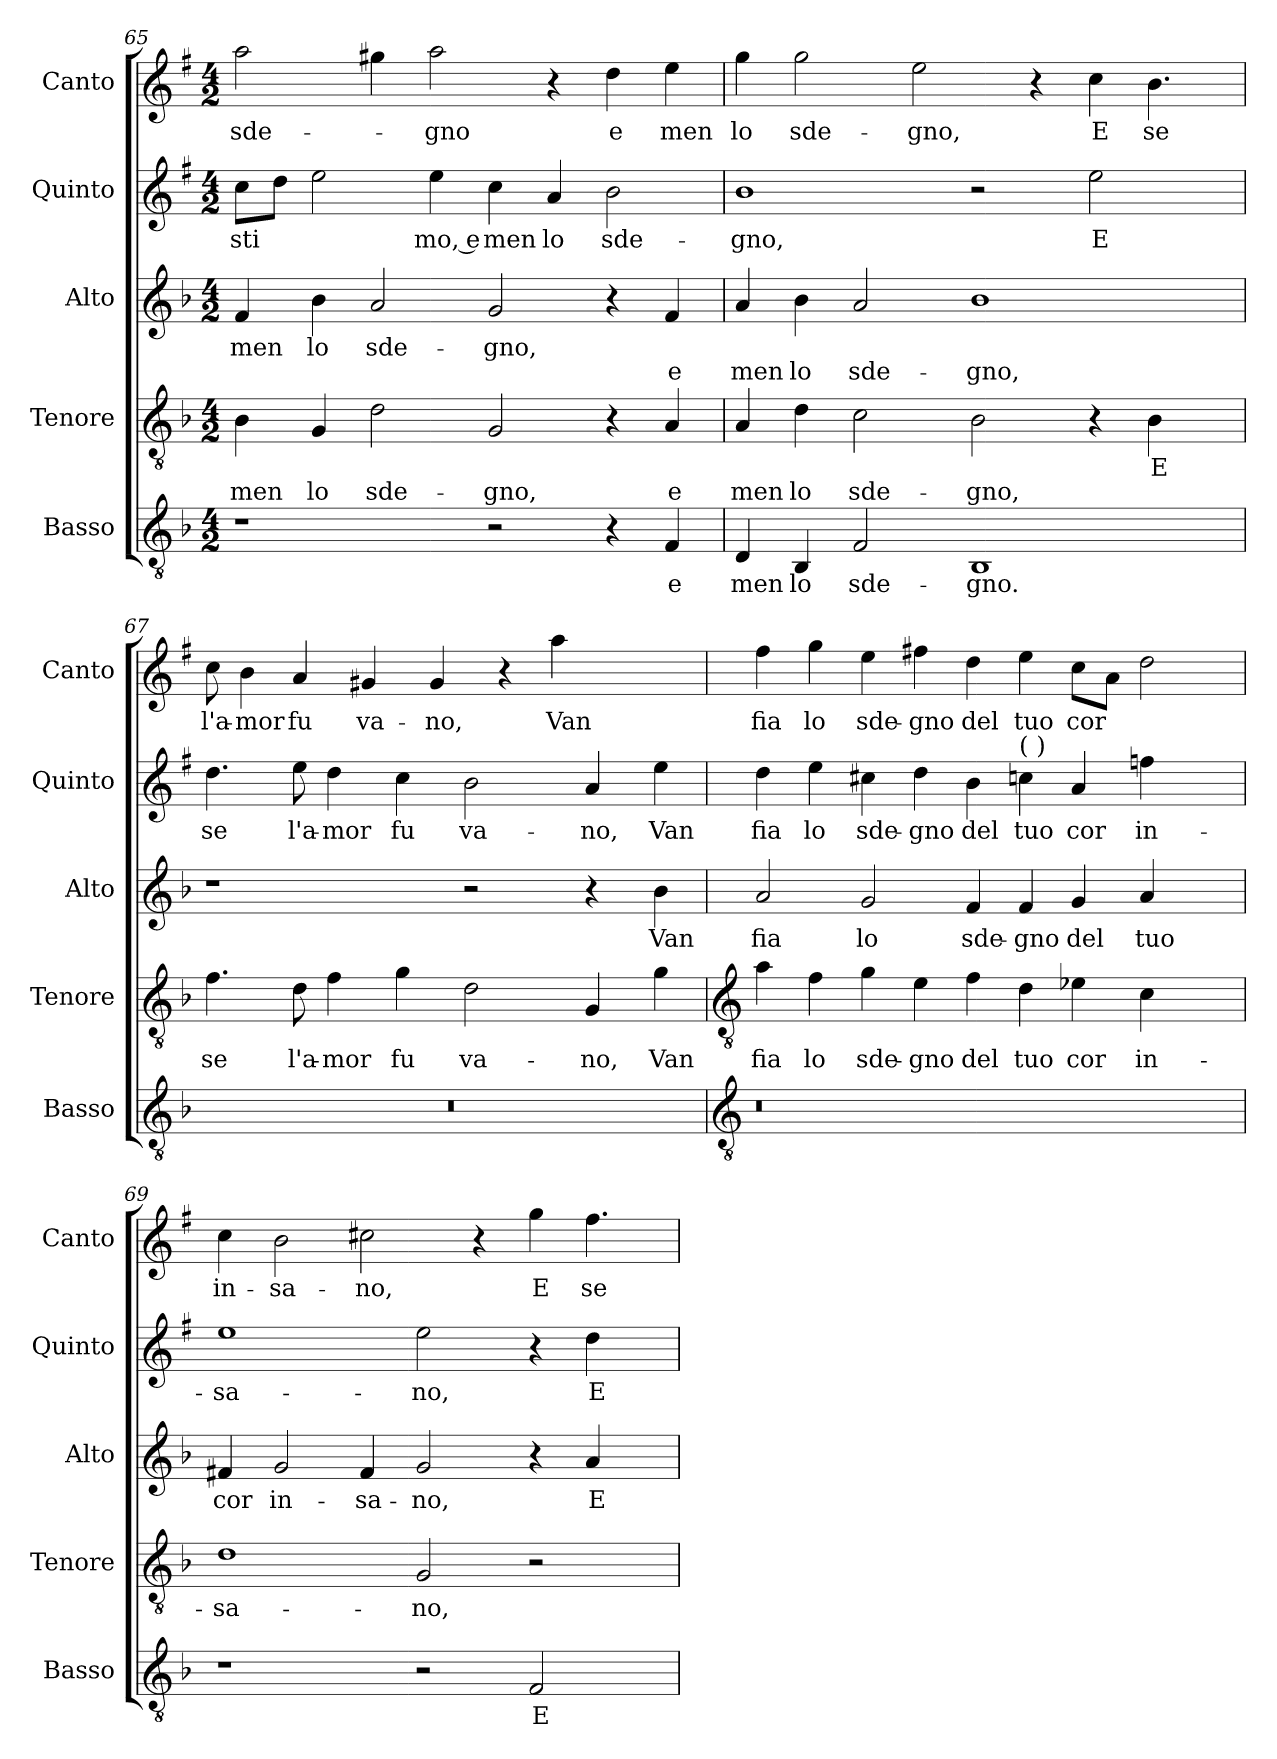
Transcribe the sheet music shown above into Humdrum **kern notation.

**kern	**text	**kern	**text	**text	**kern	**text	**text	**kern	**text	**kern	**text
*part5	*part5	*part4	*part4	*part4	*part3	*part3	*part3	*part2	*part2	*part1	*part1
*staff5	*staff5	*staff4	*staff4	*staff4	*staff3	*staff3	*staff3	*staff2	*staff2	*staff1	*staff1
*I"Basso	*	*I"Tenore	*	*	*I"Alto	*	*	*I"Quinto	*	*I"Canto	*
*I'Basso	*	*I'Tenore	*	*	*I'Alto	*	*	*I'Quinto	*	*I'Canto	*
*clefGv2	*	*clefGv2	*	*	*clefG2	*	*	*clefG2	*	*clefG2	*
*	*	*	*	*	*	*	*	*ITrd1c2	*	*ITrd1c2	*
*k[b-]	*	*k[b-]	*	*	*k[b-]	*	*	*k[b-]	*	*k[b-]	*
*F:	*	*F:	*	*	*F:	*	*	*F:	*	*F:	*
*M4/2	*	*M4/2	*	*	*M4/2	*	*	*M4/2	*	*M4/2	*
=65	=65	=65	=65	=65	=65	=65	=65	=65	=65	=65	=65
!	!	!	!	!LO:LY:b	!	!LO:LY:b	!	!	!LO:LY:b	!	!LO:LY:b
1r	.	4B-	.	men	4f	men	.	8b-L	sti	2gg	sde-
.	.	.	.	.	.	.	.	8ccJ	.	.	.
!	!	!	!	!LO:LY:b	!	!LO:LY:b	!	!	!	!	!
.	.	4G	.	lo	4b-	lo	.	2dd	.	.	.
!	!	!	!	!LO:LY:b	!	!LO:LY:b	!	!	!	!	!
.	.	2d	.	sde-	2a	sde-	.	.	.	4ff#	.
!	!	!	!	!	!	!	!	!	!LO:LY:b	!	!LO:LY:b
.	.	.	.	.	.	.	.	4dd	mo, e	2gg	-gno
!	!	!	!	!LO:LY:b	!	!LO:LY:b	!	!	!LO:LY:b	!	!
2r	.	2G	.	-gno,	2g	-gno,	.	4b-	men	.	.
!	!	!	!	!	!	!	!	!	!LO:LY:b	!	!
.	.	.	.	.	.	.	.	4g	lo	4r	.
!	!	!	!	!	!	!	!	!	!LO:LY:b	!	!LO:LY:b
4r	.	4r	.	.	4r	.	.	2a	sde-	4cc	e
!	!LO:LY:b	!	!	!LO:LY:b	!	!	!LO:LY:b	!	!	!	!LO:LY:b
4F	e	4A	.	e	4f	.	e	.	.	4dd	men
=66	=66	=66	=66	=66	=66	=66	=66	=66	=66	=66	=66
!	!LO:LY:b	!	!	!LO:LY:b	!	!	!LO:LY:b	!	!LO:LY:b	!	!LO:LY:b
4D	men	4A	.	men	4a	.	men	1a	-gno,	4ff	lo
!	!LO:LY:b	!	!	!LO:LY:b	!	!	!LO:LY:b	!	!	!	!LO:LY:b
4BB-	lo	4d	.	lo	4b-	.	lo	.	.	2ff	sde-
!	!LO:LY:b	!	!	!LO:LY:b	!	!	!LO:LY:b	!	!	!	!
2F	sde-	2c	.	sde-	2a	.	sde-	.	.	.	.
!	!	!	!	!	!	!	!	!	!	!	!LO:LY:b
.	.	.	.	.	.	.	.	.	.	2dd	-gno,
!	!LO:LY:b	!	!	!LO:LY:b	!	!	!LO:LY:b	!	!	!	!
1BB-	-gno.	2B-	.	-gno,	1b-	.	-gno,	2r	.	.	.
.	.	.	.	.	.	.	.	.	.	4r	.
!	!	!	!	!	!	!	!	!	!LO:LY:b	!	!LO:LY:b
.	.	4r	.	.	.	.	.	2dd	E	4b-	E
!	!	!	!LO:LY:b	!	!	!	!	!	!	!	!LO:LY:b
.	.	4B-	E	.	.	.	.	.	.	4.a	se
8ryy	.	8ryy	.	.	8ryy	.	.	8ryy	.	.	.
=67	=67	=67	=67	=67	=67	=67	=67	=67	=67	=67	=67
!	!	!	!LO:LY:b	!	!	!	!	!	!LO:LY:b	!	!LO:LY:b
0r	.	4.f	se	.	1r	.	.	4.cc	se	8b-	l'a-
!	!	!	!	!	!	!	!	!	!	!	!LO:LY:b
.	.	.	.	.	.	.	.	.	.	4a	-mor
!	!	!	!LO:LY:b	!	!	!	!	!	!LO:LY:b	!	!LO:LY:b
.	.	8d	l'a-	.	.	.	.	8dd	l'a-	4g	fu
!	!	!	!LO:LY:b	!	!	!	!	!	!LO:LY:b	!	!
.	.	4f	-mor	.	.	.	.	4cc	-mor	.	.
!	!	!	!	!	!	!	!	!	!	!	!LO:LY:b
.	.	.	.	.	.	.	.	.	.	4f#X	va-
!	!	!	!LO:LY:b	!	!	!	!	!	!LO:LY:b	!	!
.	.	4g	fu	.	.	.	.	4b-	fu	.	.
!	!	!	!	!	!	!	!	!	!	!	!LO:LY:b
.	.	.	.	.	.	.	.	.	.	4f#	-no,
!	!	!	!LO:LY:b	!	!	!	!	!	!LO:LY:b	!	!
.	.	2d	va-	.	2r	.	.	2a	va-	.	.
.	.	.	.	.	.	.	.	.	.	4r	.
!	!	!	!	!	!	!	!	!	!	!	!LO:LY:b
.	.	.	.	.	.	.	.	.	.	4gg	Van
!	!	!	!LO:LY:b	!	!	!	!	!	!LO:LY:b	!	!
.	.	4G	-no,	.	4r	.	.	4g	-no,	.	.
.	.	.	.	.	.	.	.	.	.	4.ryy	.
!	!	!	!LO:LY:b	!	!	!LO:LY:b	!	!	!LO:LY:b	!	!
.	.	4g	Van	.	4b-	Van	.	4dd	Van	.	.
!!LO:LB:g=z
=68	=68	=68	=68	=68	=68	=68	=68	=68	=68	=68	=68
*clefGv2	*	*clefGv2	*	*	*	*	*	*	*	*	*
!	!	!	!LO:LY:b	!	!	!LO:LY:b	!	!	!LO:LY:b	!	!LO:LY:b
0r	.	4a	fia	.	2a	fia	.	4cc	fia	4ee	fia
!	!	!	!LO:LY:b	!	!	!	!	!	!LO:LY:b	!	!LO:LY:b
.	.	4f	lo	.	.	.	.	4dd	lo	4ff	lo
!	!	!	!LO:LY:b	!	!	!LO:LY:b	!	!	!LO:LY:b	!	!LO:LY:b
.	.	4g	sde-	.	2g	lo	.	4bn	sde-	4dd	sde-
!	!	!	!LO:LY:b	!	!	!	!	!	!LO:LY:b	!	!LO:LY:b
.	.	4e	-gno	.	.	.	.	4cc	-gno	4een	-gno
!	!	!	!LO:LY:b	!	!	!LO:LY:b	!	!	!LO:LY:b	!	!LO:LY:b
.	.	4f	del	.	4f	sde-	.	4a	del	4cc	del
!	!	!	!	!	!	!	!	!LO:TX:a:t=(  )	!	!	!
!	!	!	!LO:LY:b	!	!	!LO:LY:b	!	!	!LO:LY:b	!	!LO:LY:b
.	.	4d	tuo	.	4f	-gno	.	4b-	tuo	4dd	tuo
!	!	!	!LO:LY:b	!	!	!LO:LY:b	!	!	!LO:LY:b	!	!LO:LY:b
.	.	4e-X	cor	.	4g	del	.	4g	cor	8b-L	cor
.	.	.	.	.	.	.	.	.	.	8gJ	.
!	!	!	!LO:LY:b	!	!	!LO:LY:b	!	!	!LO:LY:b	!	!
.	.	4c	in-	.	4a	tuo	.	4ee-X	in-	2cc	.
4ryy	.	4ryy	.	.	4ryy	.	.	4ryy	.	.	.
=69	=69	=69	=69	=69	=69	=69	=69	=69	=69	=69	=69
!	!	!	!LO:LY:b	!	!	!LO:LY:b	!	!	!LO:LY:b	!	!LO:LY:b
1r	.	1d	-sa-	.	4f#X	cor	.	1dd	-sa-	4b-	in-
!	!	!	!	!	!	!LO:LY:b	!	!	!	!	!LO:LY:b
.	.	.	.	.	2g	in-	.	.	.	2a	-sa-
!	!	!	!	!	!	!LO:LY:b	!	!	!	!	!LO:LY:b
.	.	.	.	.	4f#	-sa-	.	.	.	2bn	-no,
!	!	!	!LO:LY:b	!	!	!LO:LY:b	!	!	!LO:LY:b	!	!
2r	.	2G	-no,	.	2g	-no,	.	2dd	-no,	.	.
.	.	.	.	.	.	.	.	.	.	4r	.
!	!LO:LY:b	!	!	!	!	!	!	!	!	!	!LO:LY:b
2F	E	2r	.	.	4r	.	.	4r	.	4ff	E
!	!	!	!	!	!	!LO:LY:b	!	!	!LO:LY:b	!	!LO:LY:b
.	.	.	.	.	4a	E	.	4cc	E	4.ee	se
8ryy	.	8ryy	.	.	8ryy	.	.	8ryy	.	.	.
=	=	=	=	=	=	=	=	=	=	=	=
*-	*-	*-	*-	*-	*-	*-	*-	*-	*-	*-	*-
